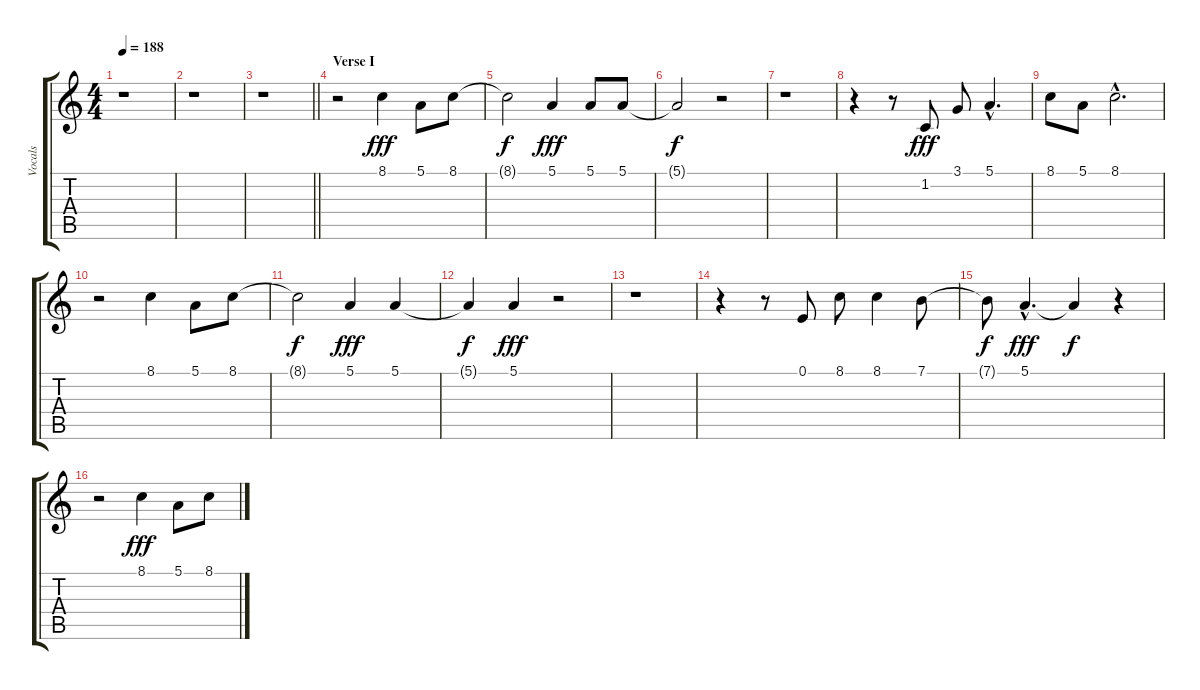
\track ("Vocals" "Vocals") {instrument lead6voice}
\staff {score tabs}
\tuning (E4 B3 G3 D3 A2 E2) {hide}
\ts (4 4)
\tempo 188
\clef g2
\ks c
r.1{dy f} |
r.1 |
\barLineRight lightlight
r.1 |
\section ("" "Verse I")
r.2 8.1.4{dy fff} 5.1.8 8.1.8 |
8.1{t}.2{dy f} 5.1.4{dy fff} 5.1.8 5.1.8 |
5.1{t}.2{dy f} r.2 |
r.1 |
r.4 r.8 1.2.8{dy fff} 3.1.8 5.1{hac}.4{d} |
8.1.8 5.1.8 8.1{hac}.2{d} |
r.2 8.1.4 5.1.8 8.1.8 |
8.1{t}.2{dy f} 5.1.4{dy fff} 5.1.4 |
5.1{t}.4{dy f} 5.1.4{dy fff} r.2 |
r.1 |
r.4 r.8 0.1.8 8.1.8 8.1.4 7.1.8 |
7.1{t}.8{dy f} 5.1{hac}.4{d dy fff} 5.1{t}.4{dy f} r.4 |
r.2 8.1.4{dy fff} 5.1.8 8.1.8
